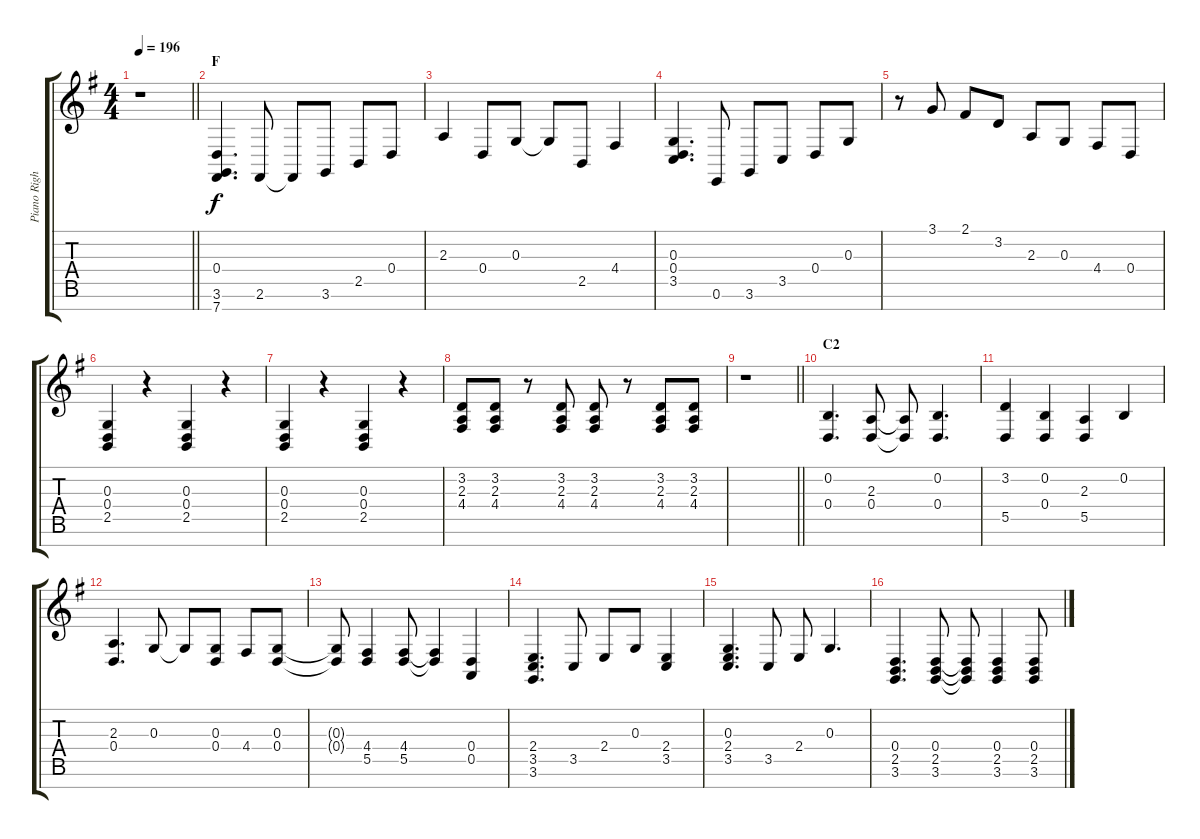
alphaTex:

\track ("Piano Right" "Piano Righ") {instrument acousticgrandpiano}
\staff {score tabs}
\tuning (E4 B3 G3 D3 A2 E2 B1) {hide}
\ts (4 4)
\tempo 196
\clef g2
\barLineRight lightlight
\ks g
r.1{dy f} |
\section ("" "F")
(0.4 3.6 7.7).4{d} 2.6.8 2.6{t}.8 3.6.8 2.5.8 0.4.8 |
2.3.4 0.4.8 0.3.8 0.3{t}.8 2.5.8 4.4.4 |
(0.3 0.4 3.5).4{d} 0.6.8 3.6.8 3.5.8 0.4.8 0.3.8 |
r.8 3.1.8 2.1.8 3.2.8 2.3.8 0.3.8 4.4.8 0.4.8 |
(0.3 0.4 2.5).4 r.4 (0.3 0.4 2.5).4 r.4 |
(0.3 0.4 2.5).4 r.4 (0.3 0.4 2.5).4 r.4 |
(3.2 2.3 4.4).8 (3.2 2.3 4.4).8 r.8 (3.2 2.3 4.4).8 (3.2 2.3 4.4).8 r.8 (3.2 2.3 4.4).8 (3.2 2.3 4.4).8 |
\barLineRight lightlight
r.1 |
\section ("" "C2")
(0.2 0.4).4{d} (2.3 0.4).8 (2.3{t} 0.4{t}).8 (0.2 0.4).4{d} |
(3.2 5.5).4 (0.2 0.4).4 (2.3 5.5).4 0.2.4 |
(2.3 0.4).4{d} 0.3.8 0.3{t}.8 (0.3 0.4).8 4.4.8 (0.3 0.4).8 |
(0.3{t} 0.4{t}).8 (4.4 5.5).4 (4.4 5.5).8 (4.4{t} 5.5{t}).4 (0.4 0.5).4 |
(2.4 3.5 3.6).4{d} 3.5.8 2.4.8 0.3.8 (2.4 3.5).4 |
(0.3 2.4 3.5).4{d} 3.5.8 2.4.8 0.3.4{d} |
(0.4 2.5 3.6).4{d} (0.4 2.5 3.6).8 (0.4{t} 2.5{t} 3.6{t}).8 (0.4 2.5 3.6).4 (0.4 2.5 3.6).8
